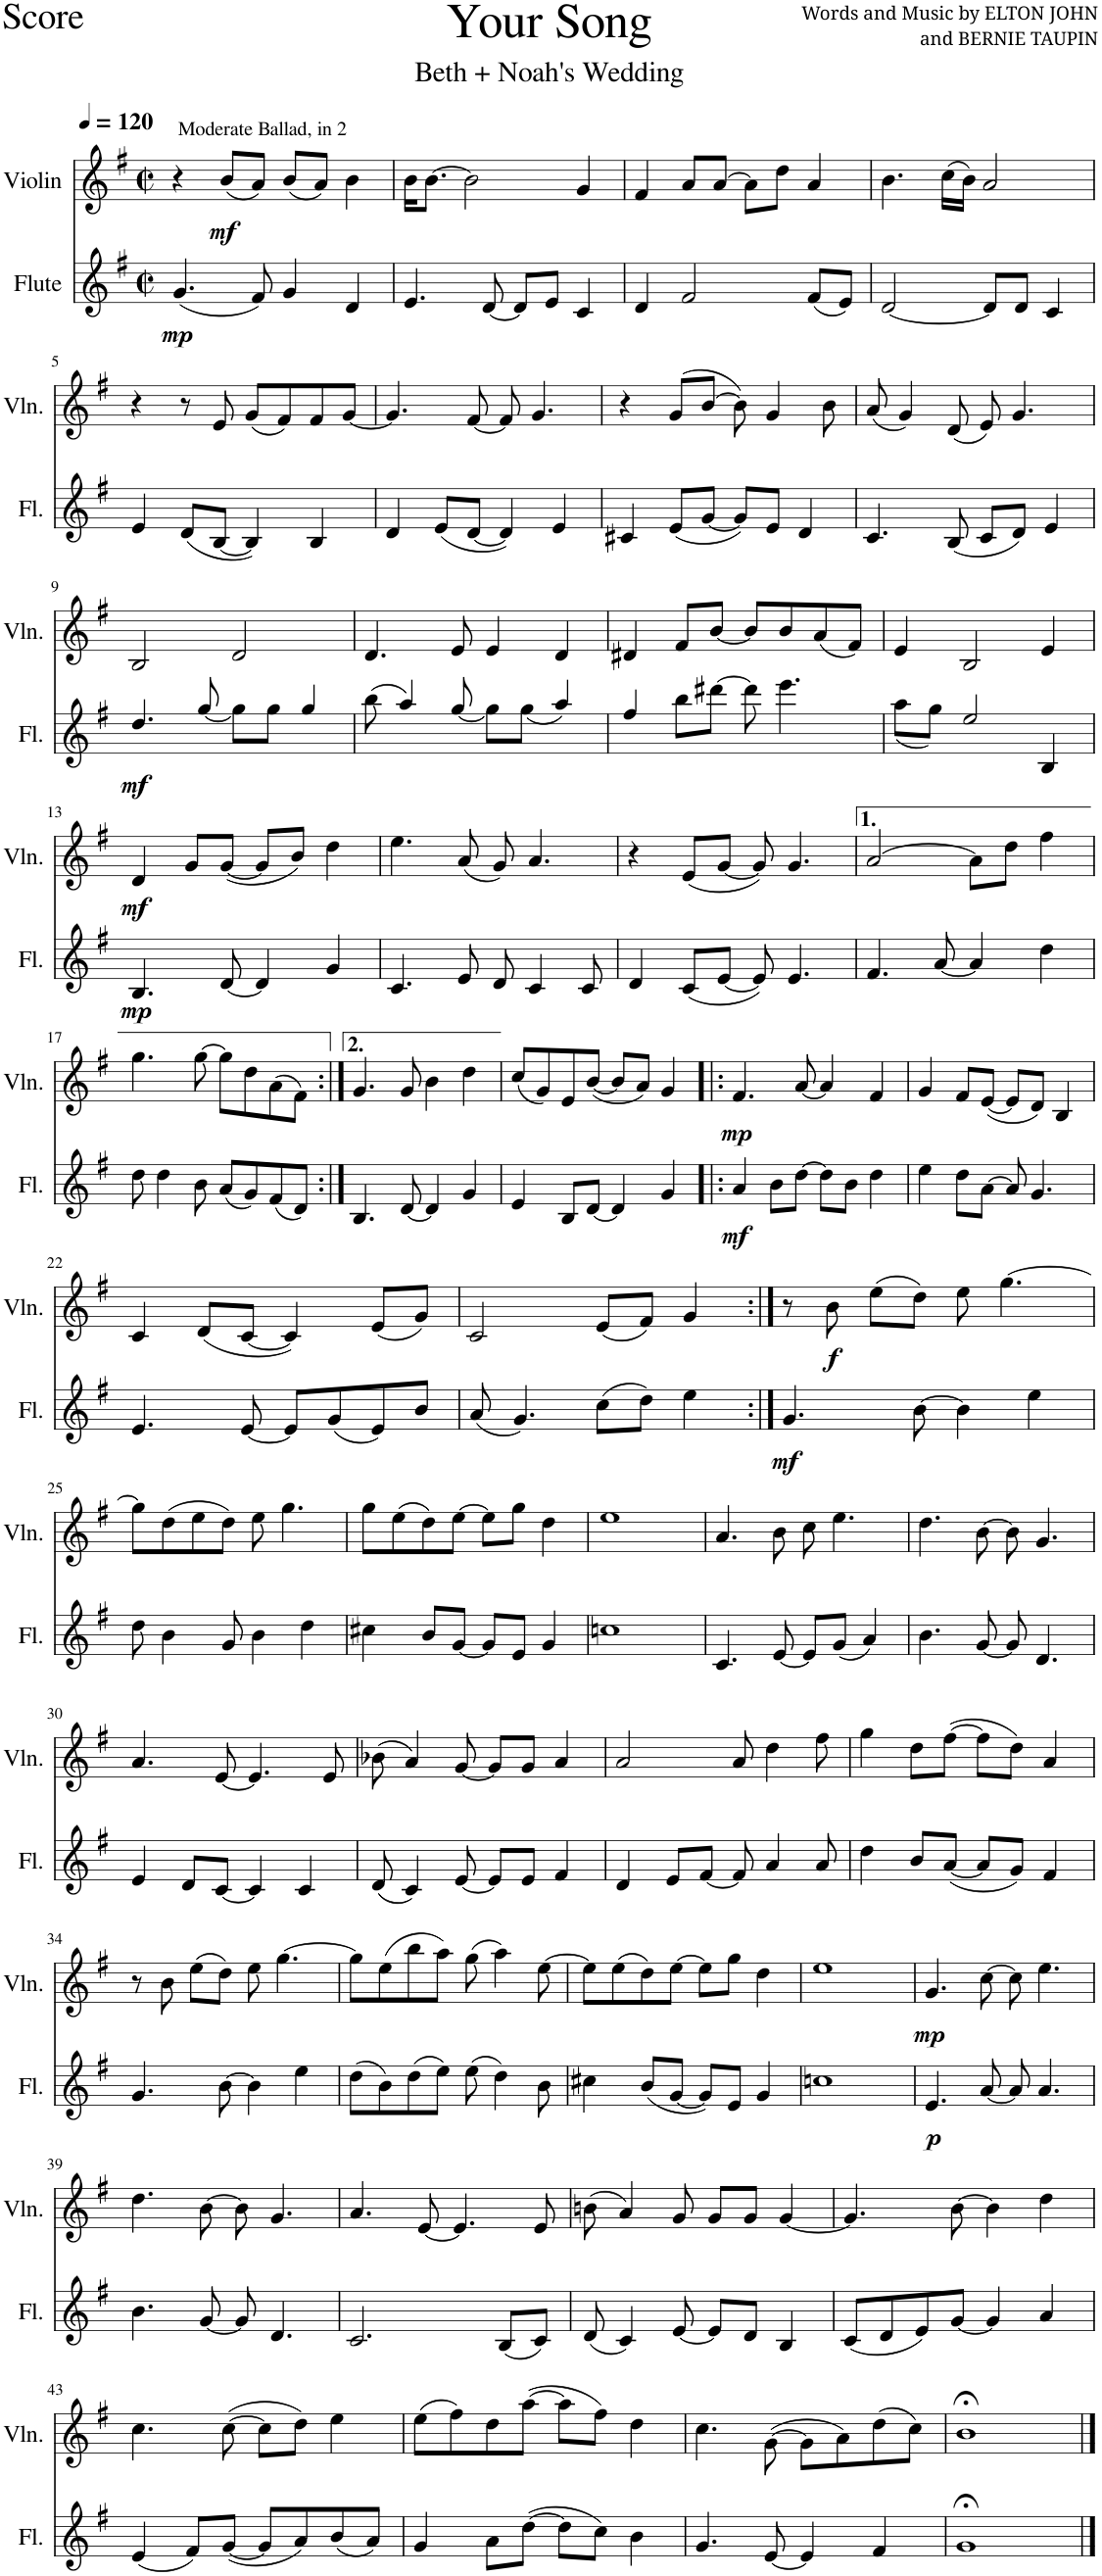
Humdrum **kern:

**kern	**dynam	**kern	**dynam
*part2	*part2	*part1	*part1
*staff2	*staff2	*staff1	*staff1
*I"Flute	*	*I"Violin	*
*I'Fl.	*	*I'Vln.	*
*clefG2	*	*clefG2	*
*k[f#]	*	*k[f#]	*
*M2/2	*	*M2/2	*
*met(c|)	*	*met(c|)	*
*MM120	*	*MM120	*
=1	=1	=1	=1
!	!	!LO:TX:a:t=Moderate Ballad, in 2	!
!	!LO:DY:b	!	!
(<4.g/	mp	4r	.
!	!	!	!LO:DY:b
.	.	(<8b/L	mf
8f#/)	.	8a/J)	.
4g/	.	(<8b/L	.
.	.	8a/J)	.
4d/	.	4b\	.
=2	=2	=2	=2
4.e/	.	16b\KL	.
.	.	[>8.b\J	.
.	.	2b\]	.
[<8d/	.	.	.
8d/L]	.	.	.
8e/J	.	.	.
4c/	.	4g/	.
=3	=3	=3	=3
4d/	.	4f#/	.
2f#/	.	8a/L	.
.	.	[>8a/J	.
.	.	8a\L]	.
.	.	8dd\J	.
(<8f#/L	.	4a/	.
8e/J)	.	.	.
=4	=4	=4	=4
[<2d/	.	4.b\	.
.	.	(>16cc\LL	.
.	.	16b\JJ)	.
8d/L]	.	2a/	.
8d/J	.	.	.
4c/	.	.	.
!!LO:LB:g=z
=5	=5	=5	=5
4e/	.	4r	.
(<8d/L	.	8r	.
[<8B/J	.	8e/	.
4B/])	.	(<8g/L	.
.	.	8f#/)	.
4B/	.	8f#/	.
.	.	[<8g/J	.
=6	=6	=6	=6
4d/	.	4.g/]	.
(<8e/L	.	.	.
[<8d/J	.	[<8f#/	.
4d/])	.	8f#/]	.
.	.	4.g/	.
4e/	.	.	.
=7	=7	=7	=7
4c#X/	.	4r	.
(<8e/L	.	(>8g/L	.
[<8g/J	.	[>8b/J	.
8g/L])	.	8b\])	.
8e/J	.	4g/	.
4d/	.	.	.
.	.	8b\	.
=8	=8	=8	=8
4.c/	.	(<8a/	.
.	.	4g/)	.
(<8B/	.	(<8d/	.
8c/L	.	8e/)	.
8d/J)	.	4.g/	.
4e/	.	.	.
!!LO:LB:g=z
=9	=9	=9	=9
!	!LO:DY:b	!	!
4.dd/	mf	2B/	.
[<8gg/	.	.	.
8gg\L]	.	2d/	.
8gg\J	.	.	.
4gg/	.	.	.
=10	=10	=10	=10
(>8bb\	.	4.d/	.
4aa/)	.	.	.
[<8gg/	.	8e/	.
8gg\L]	.	4e/	.
(<8gg\J	.	.	.
4aa/)	.	4d/	.
=11	=11	=11	=11
4ff#/	.	4d#X/	.
8bb\L	.	8f#/L	.
[>8ddd#X\J	.	[<8b/J	.
8ddd#\]	.	8b/L]	.
4.eee\	.	8b/	.
.	.	(<8a/	.
.	.	8f#/J)	.
=12	=12	=12	=12
(<8aa\L	.	4e/	.
8gg\J)	.	.	.
2ee/	.	2B/	.
4B/	.	4e/	.
!!LO:LB:g=z
=13	=13	=13	=13
!	!LO:DY:b	!	!LO:DY:b
4.B/	mp	4d/	mf
.	.	8g/L	.
[<8d/	.	(<[<8g/J	.
4d/]	.	8g/L]	.
.	.	8b/J)	.
4g/	.	4dd\	.
=14	=14	=14	=14
4.c/	.	4.ee\	.
8e/	.	(<8a/	.
8d/	.	8g/)	.
4c/	.	4.a/	.
8c/	.	.	.
=15	=15	=15	=15
4d/	.	4r	.
(<8c/L	.	(<8e/L	.
[<8e/J	.	[<8g/J	.
8e/])	.	8g/])	.
4.e/	.	4.g/	.
=16	=16	=16	=16
4.f#/	.	[>2a/	.
[<8a/	.	.	.
4a/]	.	8a\L]	.
.	.	8dd\J	.
4dd\	.	4ff#\	.
!!LO:LB:g=z
=17	=17	=17	=17
8dd\	.	4.gg\	.
4dd\	.	.	.
8b\	.	[>8gg\	.
(<8a/L	.	8gg\L]	.
8g/)	.	8dd\	.
(<8f#/	.	(>8a\	.
8d/J)	.	8f#\J)	.
=18:|!	=18:|!	=18:|!	=18:|!
4.B/	.	4.g/	.
[<8d/	.	8g/	.
4d/]	.	4b\	.
4g/	.	4dd\	.
=19	=19	=19	=19
4e/	.	(<8cc/L	.
.	.	8g/)	.
8B/L	.	8e/	.
[<8d/J	.	(<[<8b/J	.
4d/]	.	8b/L]	.
.	.	8a/J)	.
4g/	.	4g/	.
=20!|:	=20!|:	=20!|:	=20!|:
!	!LO:DY:b	!	!LO:DY:b
4a/	mf	4.f#/	mp
8b\L	.	.	.
[>8dd\J	.	[<8a/	.
8dd\L]	.	4a/]	.
8b\J	.	.	.
4dd\	.	4f#/	.
=21	=21	=21	=21
4ee\	.	4g/	.
8dd\L	.	8f#/L	.
[>8a\J	.	(<[<8e/J	.
8a/]	.	8e/L]	.
4.g/	.	8d/J)	.
.	.	4B/	.
!!LO:LB:g=z
=22	=22	=22	=22
4.e/	.	4c/	.
.	.	(<8d/L	.
[<8e/	.	[<8c/J	.
8e/L]	.	4c/])	.
(<8g/	.	.	.
8e/)	.	(<8e/L	.
8b/J	.	8g/J)	.
=23	=23	=23	=23
(<8a/	.	2c/	.
4.g/)	.	.	.
(>8cc\L	.	(<8e/L	.
8dd\J)	.	8f#/J)	.
4ee\	.	4g/	.
=24:|!	=24:|!	=24:|!	=24:|!
!	!LO:DY:b	!	!
4.g/	mf	8r	.
!	!	!	!LO:DY:b
.	.	8b\	f
.	.	(>8ee\L	.
[>8b\	.	8dd\J)	.
4b\]	.	8ee\	.
.	.	[4.gg\	.
4ee\	.	.	.
!!LO:LB:g=z
=25	=25	=25	=25
8dd\	.	8gg\L]	.
4b\	.	(>8dd\	.
.	.	8ee\	.
8g/	.	8dd\J)	.
4b\	.	8ee\	.
.	.	4.gg\	.
4dd\	.	.	.
=26	=26	=26	=26
4cc#X\	.	8gg\L	.
.	.	(>8ee\	.
8b/L	.	8dd\)	.
[<8g/J	.	[>8ee\J	.
8g/L]	.	8ee\L]	.
8e/J	.	8gg\J	.
4g/	.	4dd\	.
=27	=27	=27	=27
1ccn	.	1ee	.
=28	=28	=28	=28
4.c/	.	4.a/	.
[<8e/	.	8b\	.
8e/L]	.	8cc\	.
(<8g/J	.	4.ee\	.
4a/)	.	.	.
=29	=29	=29	=29
4.b\	.	4.dd\	.
[<8g/	.	[>8b\	.
8g/]	.	8b\]	.
4.d/	.	4.g/	.
!!LO:LB:g=z
=30	=30	=30	=30
4e/	.	4.a/	.
8d/L	.	.	.
[<8c/J	.	[<8e/	.
4c/]	.	4.e/]	.
4c/	.	.	.
.	.	8e/	.
=31	=31	=31	=31
(<8d/	.	(>8b-X\	.
4c/)	.	4a/)	.
[<8e/	.	[<8g/	.
8e/L]	.	8g/L]	.
8e/J	.	8g/J	.
4f#/	.	4a/	.
=32	=32	=32	=32
4d/	.	2a/	.
8e/L	.	.	.
[<8f#/J	.	.	.
8f#/]	.	8a/	.
4a/	.	4dd\	.
8a/	.	8ff#\	.
=33	=33	=33	=33
4dd\	.	4gg\	.
8b/L	.	8dd\L	.
(<[<8a/J	.	(>[>8ff#\J	.
8a/L]	.	8ff#\L]	.
8g/J)	.	8dd\J)	.
4f#/	.	4a/	.
!!LO:LB:g=z
=34	=34	=34	=34
4.g/	.	8r	.
.	.	8b\	.
.	.	(>8ee\L	.
[>8b\	.	8dd\J)	.
4b\]	.	8ee\	.
.	.	[4.gg\	.
4ee\	.	.	.
=35	=35	=35	=35
(>8dd\L	.	8gg\L]	.
8b\)	.	(>8ee\	.
(>8dd\	.	8bb\	.
8ee\J)	.	8aa\J)	.
(>8ee\	.	(>8gg\	.
4dd\)	.	4aa\)	.
8b\	.	[>8ee\	.
=36	=36	=36	=36
4cc#X\	.	8ee\L]	.
.	.	(>8ee\	.
(<8b/L	.	8dd\)	.
[<8g/J	.	[>8ee\J	.
8g/L])	.	8ee\L]	.
8e/J	.	8gg\J	.
4g/	.	4dd\	.
=37	=37	=37	=37
1ccn	.	1ee	.
=38	=38	=38	=38
!	!LO:DY:b	!	!LO:DY:b
4.e/	p	4.g/	mp
[<8a/	.	[>8cc\	.
8a/]	.	8cc\]	.
4.a/	.	4.ee\	.
!!LO:LB:g=z
=39	=39	=39	=39
4.b\	.	4.dd\	.
[<8g/	.	[>8b\	.
8g/]	.	8b\]	.
4.d/	.	4.g/	.
=40	=40	=40	=40
2.c/	.	4.a/	.
.	.	[<8e/	.
.	.	4.e/]	.
(<8B/L	.	.	.
8c/J)	.	8e/	.
=41	=41	=41	=41
(<8d/	.	(>8bn\	.
4c/)	.	4a/)	.
[<8e/	.	8g/	.
8e/L]	.	8g/L	.
8d/J	.	8g/J	.
4B/	.	[<4g/	.
=42	=42	=42	=42
(<8c/L	.	4.g/]	.
8d/	.	.	.
8e/)	.	.	.
[<8g/J	.	[>8b\	.
4g/]	.	4b\]	.
4a/	.	4dd\	.
!!LO:LB:g=z
=43	=43	=43	=43
(<4e/	.	4.cc\	.
8f#/L)	.	.	.
(<[<8g/J	.	(>[>8cc\	.
8g/L]	.	8cc\L]	.
8a/)	.	8dd\J)	.
(<8b/	.	4ee\	.
8a/J)	.	.	.
=44	=44	=44	=44
4g/	.	(>8ee\L	.
.	.	8ff#\)	.
8a\L	.	8dd\	.
(>[>8dd\J	.	(>[>8aa\J	.
8dd\L]	.	8aa\L]	.
8cc\J)	.	8ff#\J)	.
4b\	.	4dd\	.
=45	=45	=45	=45
4.g/	.	4.cc\	.
[<8e/	.	(>[8g\	.
4e/]	.	8g\L]	.
.	.	8a\)	.
4f#/	.	(>8dd\	.
.	.	8cc\J)	.
=46	=46	=46	=46
1g;<	.	1b;<	.
==	==	==	==
*-	*-	*-	*-
